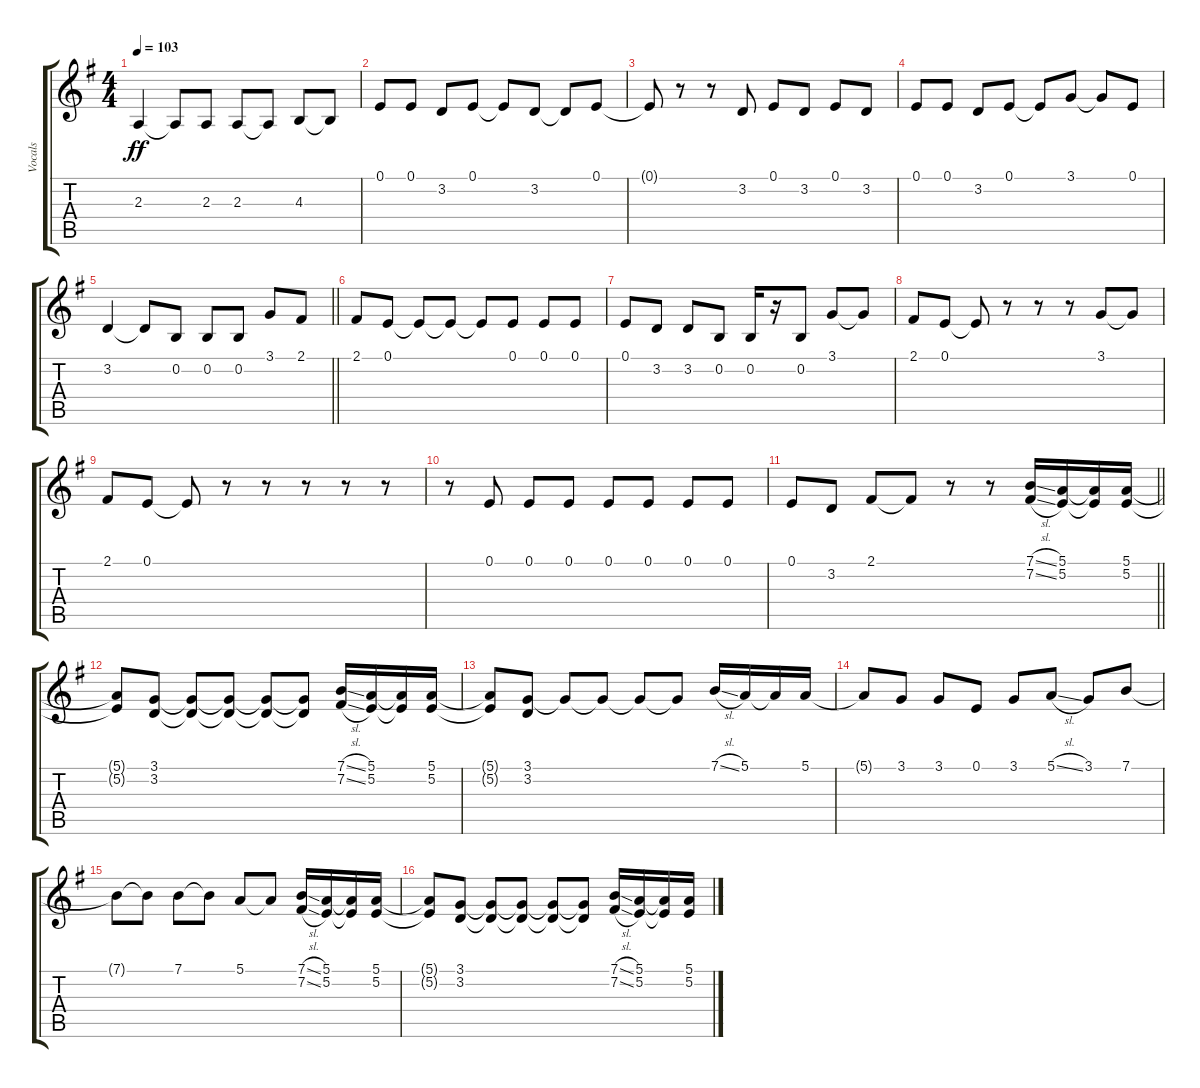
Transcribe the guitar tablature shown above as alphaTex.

\track ("Vocals" "Vocals") {instrument tenorsax}
\staff {score tabs}
\tuning (E4 B3 G3 D3 A2 E2) {hide}
\ts (4 4)
\tempo 103
\clef g2
\ks eminor
2.3{t}.4{dy ff} 2.3{t}.8 2.3.8 2.3.8 2.3{t}.8 4.3.8 4.3{t}.8 |
0.1.8 0.1.8 3.2.8 0.1.8 0.1{t}.8 3.2.8 3.2{t}.8 0.1.8 |
0.1{t}.8 r.8 r.8 3.2.8 0.1.8 3.2.8 0.1.8 3.2.8 |
0.1.8 0.1.8 3.2.8 0.1.8 0.1{t}.8 3.1.8 3.1{t}.8 0.1.8 |
\barLineRight lightlight
3.2.4 3.2{t}.8 0.2.8 0.2.8 0.2.8 3.1.8 2.1.8 |
2.1.8 0.1.8 0.1{t}.8 0.1{t}.8 0.1{t}.8 0.1.8 0.1.8 0.1.8 |
0.1.8 3.2.8 3.2.8 0.2.8 0.2.16 r.16 0.2.8 3.1.8 3.1{t}.8 |
2.1.8 0.1.8 0.1{t}.8 r.8 r.8 r.8 3.1.8 3.1{t}.8 |
2.1.8 0.1.8 0.1{t}.8 r.8 r.8 r.8 r.8 r.8 |
r.8 0.1.8 0.1.8 0.1.8 0.1.8 0.1.8 0.1.8 0.1.8 |
\barLineRight lightlight
0.1.8 3.2.8 2.1.8 2.1{t}.8 r.8 r.8 (7.1{sl} 7.2{sl}).16 (5.1 5.2).16 (5.1{t} 5.2{t}).16 (5.1 5.2).16 |
(5.1{t} 5.2{t}).8 (3.1 3.2).8 (3.1{t} 3.2{t}).8 (3.1{t} 3.2{t}).8 (3.1{t} 3.2{t}).8 (3.1{t} 3.2{t}).8 (7.1{sl} 7.2{sl}).16 (5.1 5.2).16 (5.1{t} 5.2{t}).16 (5.1 5.2).16 |
(5.1{t} 5.2{t}).8 (3.1 3.2).8 3.1{t}.8 3.1{t}.8 3.1{t}.8 3.1{t}.8 7.1{sl}.16 5.1.16 5.1{t}.16 5.1.16 |
5.1{t}.8 3.1.8 3.1.8 0.1.8 3.1.8 5.1{sl}.8 3.1.8 7.1.8 |
7.1{t}.8 7.1{t}.8 7.1.8 7.1{t}.8 5.1.8 5.1{t}.8 (7.1{sl} 7.2{sl}).16 (5.1 5.2).16 (5.1{t} 5.2{t}).16 (5.1 5.2).16 |
(5.1{t} 5.2{t}).8 (3.1 3.2).8 (3.1{t} 3.2{t}).8 (3.1{t} 3.2{t}).8 (3.1{t} 3.2{t}).8 (3.1{t} 3.2{t}).8 (7.1{sl} 7.2{sl}).16 (5.1 5.2).16 (5.1{t} 5.2{t}).16 (5.1 5.2).16
